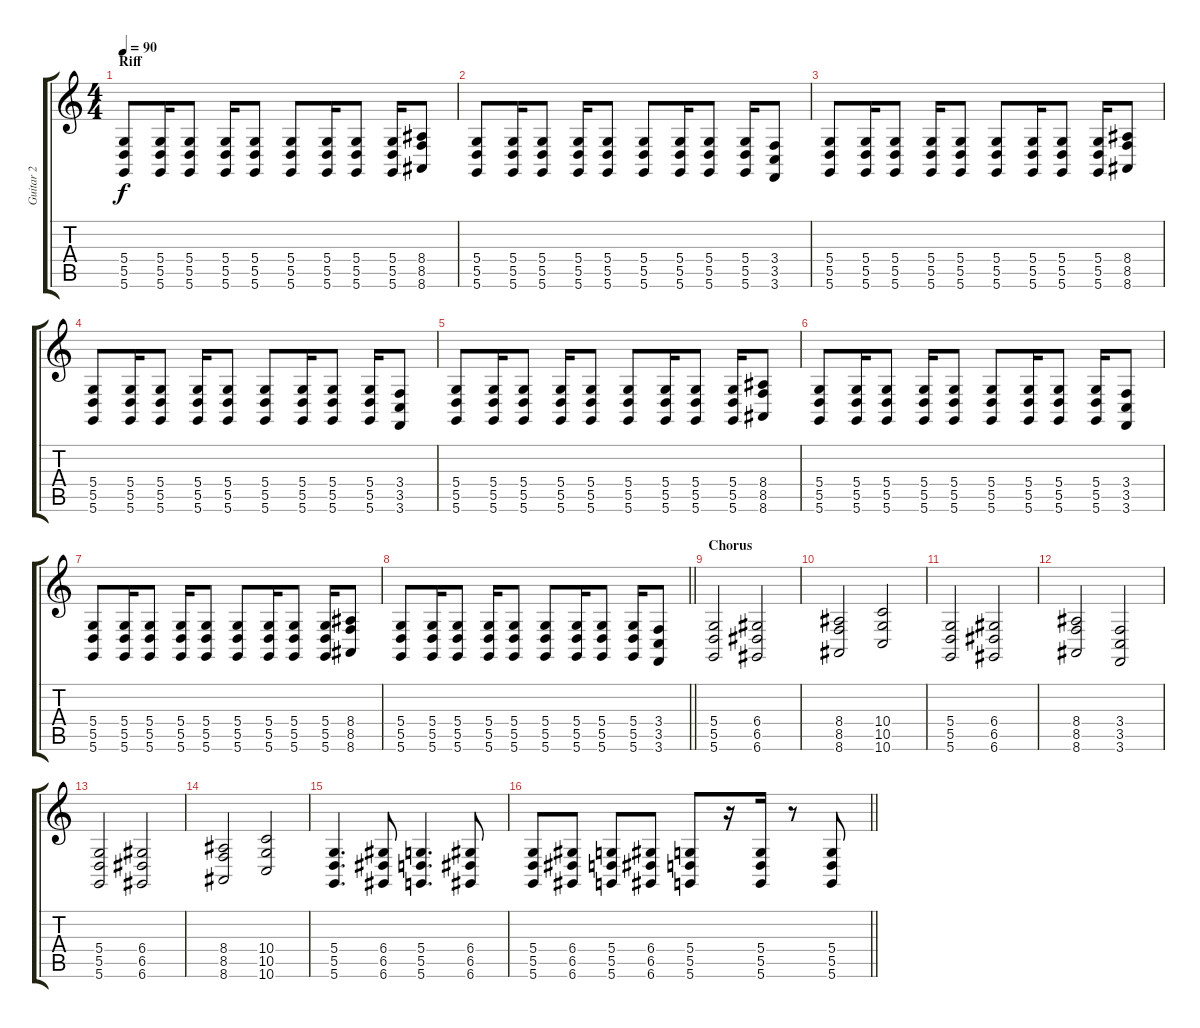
\track ("Guitar 2" "Guitar 2") {instrument lead2sawtooth}
\staff {score tabs}
\tuning (E4 B3 G3 D3 A2 D2) {hide}
\ts (4 4)
\section ("" "Riff")
\tempo 90
\clef g2
\ks c
(5.4 5.5 5.6).8{dy f} (5.4 5.5 5.6).16 (5.4 5.5 5.6).8 (5.4 5.5 5.6).16 (5.4 5.5 5.6).8 (5.4 5.5 5.6).8 (5.4 5.5 5.6).16 (5.4 5.5 5.6).8 (5.4 5.5 5.6).16 (8.4 8.5 8.6).8 |
(5.4 5.5 5.6).8 (5.4 5.5 5.6).16 (5.4 5.5 5.6).8 (5.4 5.5 5.6).16 (5.4 5.5 5.6).8 (5.4 5.5 5.6).8 (5.4 5.5 5.6).16 (5.4 5.5 5.6).8 (5.4 5.5 5.6).16 (3.4 3.5 3.6).8 |
(5.4 5.5 5.6).8 (5.4 5.5 5.6).16 (5.4 5.5 5.6).8 (5.4 5.5 5.6).16 (5.4 5.5 5.6).8 (5.4 5.5 5.6).8 (5.4 5.5 5.6).16 (5.4 5.5 5.6).8 (5.4 5.5 5.6).16 (8.4 8.5 8.6).8 |
(5.4 5.5 5.6).8 (5.4 5.5 5.6).16 (5.4 5.5 5.6).8 (5.4 5.5 5.6).16 (5.4 5.5 5.6).8 (5.4 5.5 5.6).8 (5.4 5.5 5.6).16 (5.4 5.5 5.6).8 (5.4 5.5 5.6).16 (3.4 3.5 3.6).8 |
(5.4 5.5 5.6).8 (5.4 5.5 5.6).16 (5.4 5.5 5.6).8 (5.4 5.5 5.6).16 (5.4 5.5 5.6).8 (5.4 5.5 5.6).8 (5.4 5.5 5.6).16 (5.4 5.5 5.6).8 (5.4 5.5 5.6).16 (8.4 8.5 8.6).8 |
(5.4 5.5 5.6).8 (5.4 5.5 5.6).16 (5.4 5.5 5.6).8 (5.4 5.5 5.6).16 (5.4 5.5 5.6).8 (5.4 5.5 5.6).8 (5.4 5.5 5.6).16 (5.4 5.5 5.6).8 (5.4 5.5 5.6).16 (3.4 3.5 3.6).8 |
(5.4 5.5 5.6).8 (5.4 5.5 5.6).16 (5.4 5.5 5.6).8 (5.4 5.5 5.6).16 (5.4 5.5 5.6).8 (5.4 5.5 5.6).8 (5.4 5.5 5.6).16 (5.4 5.5 5.6).8 (5.4 5.5 5.6).16 (8.4 8.5 8.6).8 |
\barLineRight lightlight
(5.4 5.5 5.6).8 (5.4 5.5 5.6).16 (5.4 5.5 5.6).8 (5.4 5.5 5.6).16 (5.4 5.5 5.6).8 (5.4 5.5 5.6).8 (5.4 5.5 5.6).16 (5.4 5.5 5.6).8 (5.4 5.5 5.6).16 (3.4 3.5 3.6).8 |
\section ("" "Chorus")
(5.4 5.5 5.6).2 (6.4 6.5 6.6).2 |
(8.4 8.5 8.6).2 (10.4 10.5 10.6).2 |
(5.4 5.5 5.6).2 (6.4 6.5 6.6).2 |
(8.4 8.5 8.6).2 (3.4 3.5 3.6).2 |
(5.4 5.5 5.6).2 (6.4 6.5 6.6).2 |
(8.4 8.5 8.6).2 (10.4 10.5 10.6).2 |
(5.4 5.5 5.6).4{d} (6.4 6.5 6.6).8 (5.4 5.5 5.6).4{d} (6.4 6.5 6.6).8 |
\barLineRight lightlight
(5.4 5.5 5.6).8 (6.4 6.5 6.6).8 (5.4 5.5 5.6).8 (6.4 6.5 6.6).8 (5.4 5.5 5.6).8 r.16 (5.4 5.5 5.6).16 r.8 (5.4 5.5 5.6).8
